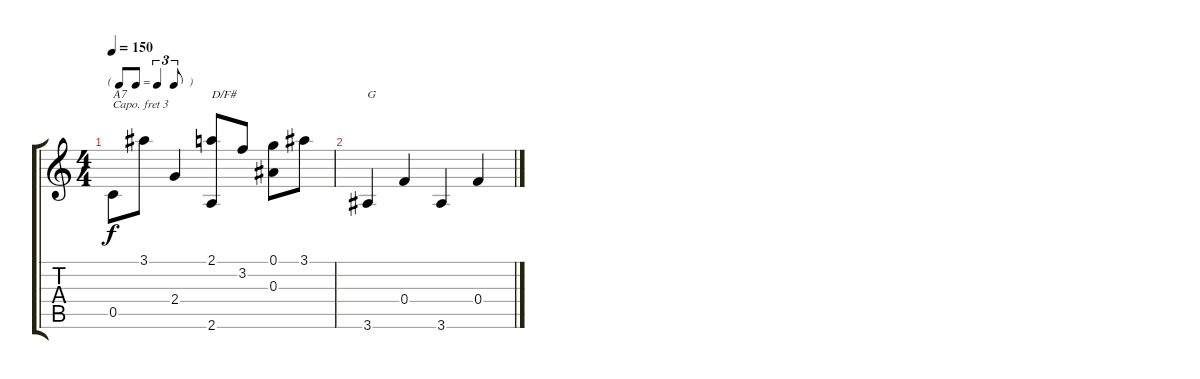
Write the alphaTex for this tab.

\track "" {instrument acousticguitarsteel}
\staff {score tabs}
\capo 3
\tuning (E4 B3 G3 D3 A2 E2) {hide}
\ts (4 4)
\tf triplet8th
\tempo 150
\clef g2
\ks c
0.5.8{txt "A7" dy f} 3.1.8 2.4.4 (2.1 2.6).8{txt "D/F#"} 3.2.8 (0.1 0.3).8 3.1.8 |
3.6.4{txt "G"} 0.4.4 3.6.4 0.4.4
